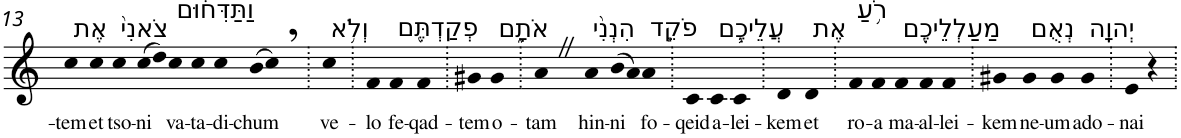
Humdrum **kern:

**kern	**text
*part1	*part1
*staff1	*staff1
*I"Piano	*
*I'Pno	*
!!LO:PB:g=z
*clefG2	*
*k[]	*
=13	=13
!	!LO:LY:b
4cc	-tem
!LO:TX:a:t=אֶת	!
!	!LO:LY:b
4cc	et
!LO:TX:a:t=צֹאנִי֙	!
!	!LO:LY:b
4cc	tso-
!	!LO:LY:b
(>8cc	-ni
8dd)	.
!LO:TX:a:t=וַתַּדִּח֔וּם	!
!	!LO:LY:b
4cc	va-
!	!LO:LY:b
4cc	-ta-
!	!LO:LY:b
4cc	-di-
!	!LO:LY:b
(>8b	-chum
8cc,)	.
=14.	=14.
!LO:TX:a:t=וְלֹ֥א	!
!	!LO:LY:b
4cc	ve-
=15.	=15.
!	!LO:LY:b
4f	-lo
!LO:TX:a:t=פְקַדְתֶּ֖ם	!
!	!LO:LY:b
4f	fe-
!	!LO:LY:b
4f	-qad-
=16.	=16.
!	!LO:LY:b
4g#X	-tem
!LO:TX:a:t=אֹתָ֑ם	!
!	!LO:LY:b
4g#	o-
=17.	=17.
!	!LO:LY:b
4aZ	-tam
!LO:TX:a:t=הִנְנִ֨י	!
!	!LO:LY:b
4a	hin-
!	!LO:LY:b
(>8b	-ni
8a)	.
!LO:TX:a:t=פֹקֵ֧ד	!
!	!LO:LY:b
4a	fo-
=18.	=18.
!	!LO:LY:b
4c	-qeid
!LO:TX:a:t=עֲלֵיכֶ֛ם	!
!	!LO:LY:b
4c	a-
!	!LO:LY:b
4c	-lei-
=19.	=19.
!	!LO:LY:b
4d	-kem
!LO:TX:a:t=אֶת	!
!	!LO:LY:b
4d	et
=20.	=20.
!LO:TX:a:t=רֹ֥עַ	!
!	!LO:LY:b
4f	ro-
!	!LO:LY:b
4f	-a
!LO:TX:a:t=מַעַלְלֵיכֶ֖ם	!
!	!LO:LY:b
4f	ma-
!	!LO:LY:b
4f	-al-
!	!LO:LY:b
4f	-lei-
=21.	=21.
!	!LO:LY:b
4g#X	-kem
!LO:TX:a:t=נְאֻם	!
!	!LO:LY:b
4g#	ne-
!	!LO:LY:b
4g#	-um
!LO:TX:a:t=יְהוָֽה	!
!	!LO:LY:b
4g#	ado-
=22.	=22.
!	!LO:LY:b
4e	-nai
4r	.
=.	=.
*-	*-
